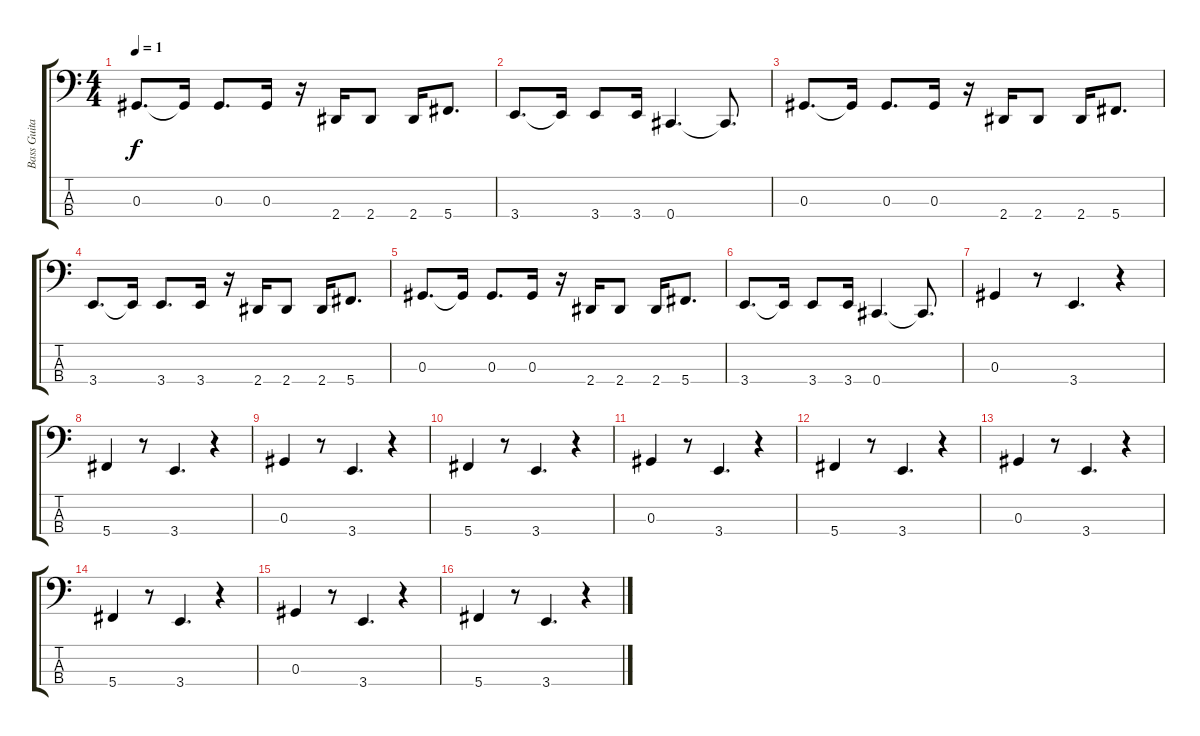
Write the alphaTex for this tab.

\track ("Bass Guitar" "Bass Guita") {instrument electricbassfinger}
\staff {score tabs}
\tuning (Gb2 Db2 Ab1 Db1) {hide}
\ts (4 4)
\tempo 1
\clef f4
\ks c
0.3.8{d dy f} 0.3{t}.16 0.3.8{d} 0.3.16 r.16 2.4.16 2.4.8 2.4.16 5.4.8{d} |
3.4.8{d} 3.4{t}.16 3.4.8 3.4.16 0.4.4{d} 0.4{t}.8{d} |
0.3.8{d} 0.3{t}.16 0.3.8{d} 0.3.16 r.16 2.4.16 2.4.8 2.4.16 5.4.8{d} |
3.4.8{d} 3.4{t}.16 3.4.8{d} 3.4.16 r.16 2.4.16 2.4.8 2.4.16 5.4.8{d} |
0.3.8{d} 0.3{t}.16 0.3.8{d} 0.3.16 r.16 2.4.16 2.4.8 2.4.16 5.4.8{d} |
3.4.8{d} 3.4{t}.16 3.4.8 3.4.16 0.4.4{d} 0.4{t}.8{d} |
0.3.4 r.8 3.4.4{d} r.4 |
5.4.4 r.8 3.4.4{d} r.4 |
0.3.4 r.8 3.4.4{d} r.4 |
5.4.4 r.8 3.4.4{d} r.4 |
0.3.4 r.8 3.4.4{d} r.4 |
5.4.4 r.8 3.4.4{d} r.4 |
0.3.4 r.8 3.4.4{d} r.4 |
5.4.4 r.8 3.4.4{d} r.4 |
0.3.4 r.8 3.4.4{d} r.4 |
5.4.4 r.8 3.4.4{d} r.4
